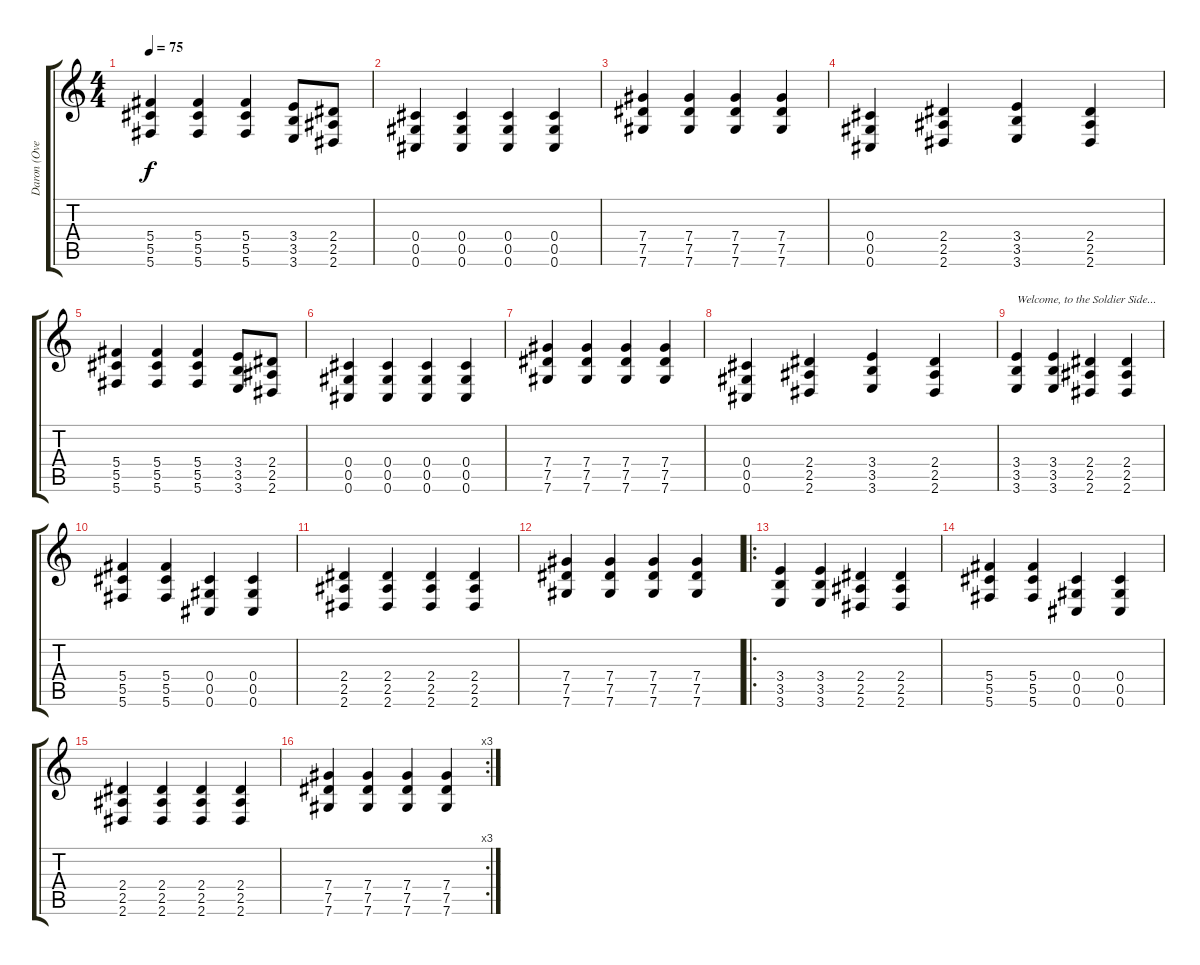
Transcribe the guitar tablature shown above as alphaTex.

\track ("Daron (Overdrive)" "Daron (Ove") {instrument distortionguitar}
\staff {score tabs}
\tuning (Eb4 Bb3 Gb3 Db3 Ab2 Db2) {hide}
\ts (4 4)
\tempo 75
\clef g2
\ks c
(5.4 5.5 5.6).4{dy f} (5.4 5.5 5.6).4 (5.4 5.5 5.6).4 (3.4 3.5 3.6).8 (2.4 2.5 2.6).8 |
(0.4 0.5 0.6).4 (0.4 0.5 0.6).4 (0.4 0.5 0.6).4 (0.4 0.5 0.6).4 |
(7.4 7.5 7.6).4 (7.4 7.5 7.6).4 (7.4 7.5 7.6).4 (7.4 7.5 7.6).4 |
(0.4 0.5 0.6).4 (2.4 2.5 2.6).4 (3.4 3.5 3.6).4 (2.4 2.5 2.6).4 |
(5.4 5.5 5.6).4 (5.4 5.5 5.6).4 (5.4 5.5 5.6).4 (3.4 3.5 3.6).8 (2.4 2.5 2.6).8 |
(0.4 0.5 0.6).4 (0.4 0.5 0.6).4 (0.4 0.5 0.6).4 (0.4 0.5 0.6).4 |
(7.4 7.5 7.6).4 (7.4 7.5 7.6).4 (7.4 7.5 7.6).4 (7.4 7.5 7.6).4 |
(0.4 0.5 0.6).4 (2.4 2.5 2.6).4 (3.4 3.5 3.6).4 (2.4 2.5 2.6).4 |
(3.4 3.5 3.6).4{txt "Welcome, to the Soldier Side..."} (3.4 3.5 3.6).4 (2.4 2.5 2.6).4 (2.4 2.5 2.6).4 |
(5.4 5.5 5.6).4 (5.4 5.5 5.6).4 (0.4 0.5 0.6).4 (0.4 0.5 0.6).4 |
(2.4 2.5 2.6).4 (2.4 2.5 2.6).4 (2.4 2.5 2.6).4 (2.4 2.5 2.6).4 |
(7.4 7.5 7.6).4 (7.4 7.5 7.6).4 (7.4 7.5 7.6).4 (7.4 7.5 7.6).4 |
\ro
(3.4 3.5 3.6).4 (3.4 3.5 3.6).4 (2.4 2.5 2.6).4 (2.4 2.5 2.6).4 |
(5.4 5.5 5.6).4 (5.4 5.5 5.6).4 (0.4 0.5 0.6).4 (0.4 0.5 0.6).4 |
(2.4 2.5 2.6).4 (2.4 2.5 2.6).4 (2.4 2.5 2.6).4 (2.4 2.5 2.6).4 |
\rc 3
(7.4 7.5 7.6).4 (7.4 7.5 7.6).4 (7.4 7.5 7.6).4 (7.4 7.5 7.6).4
